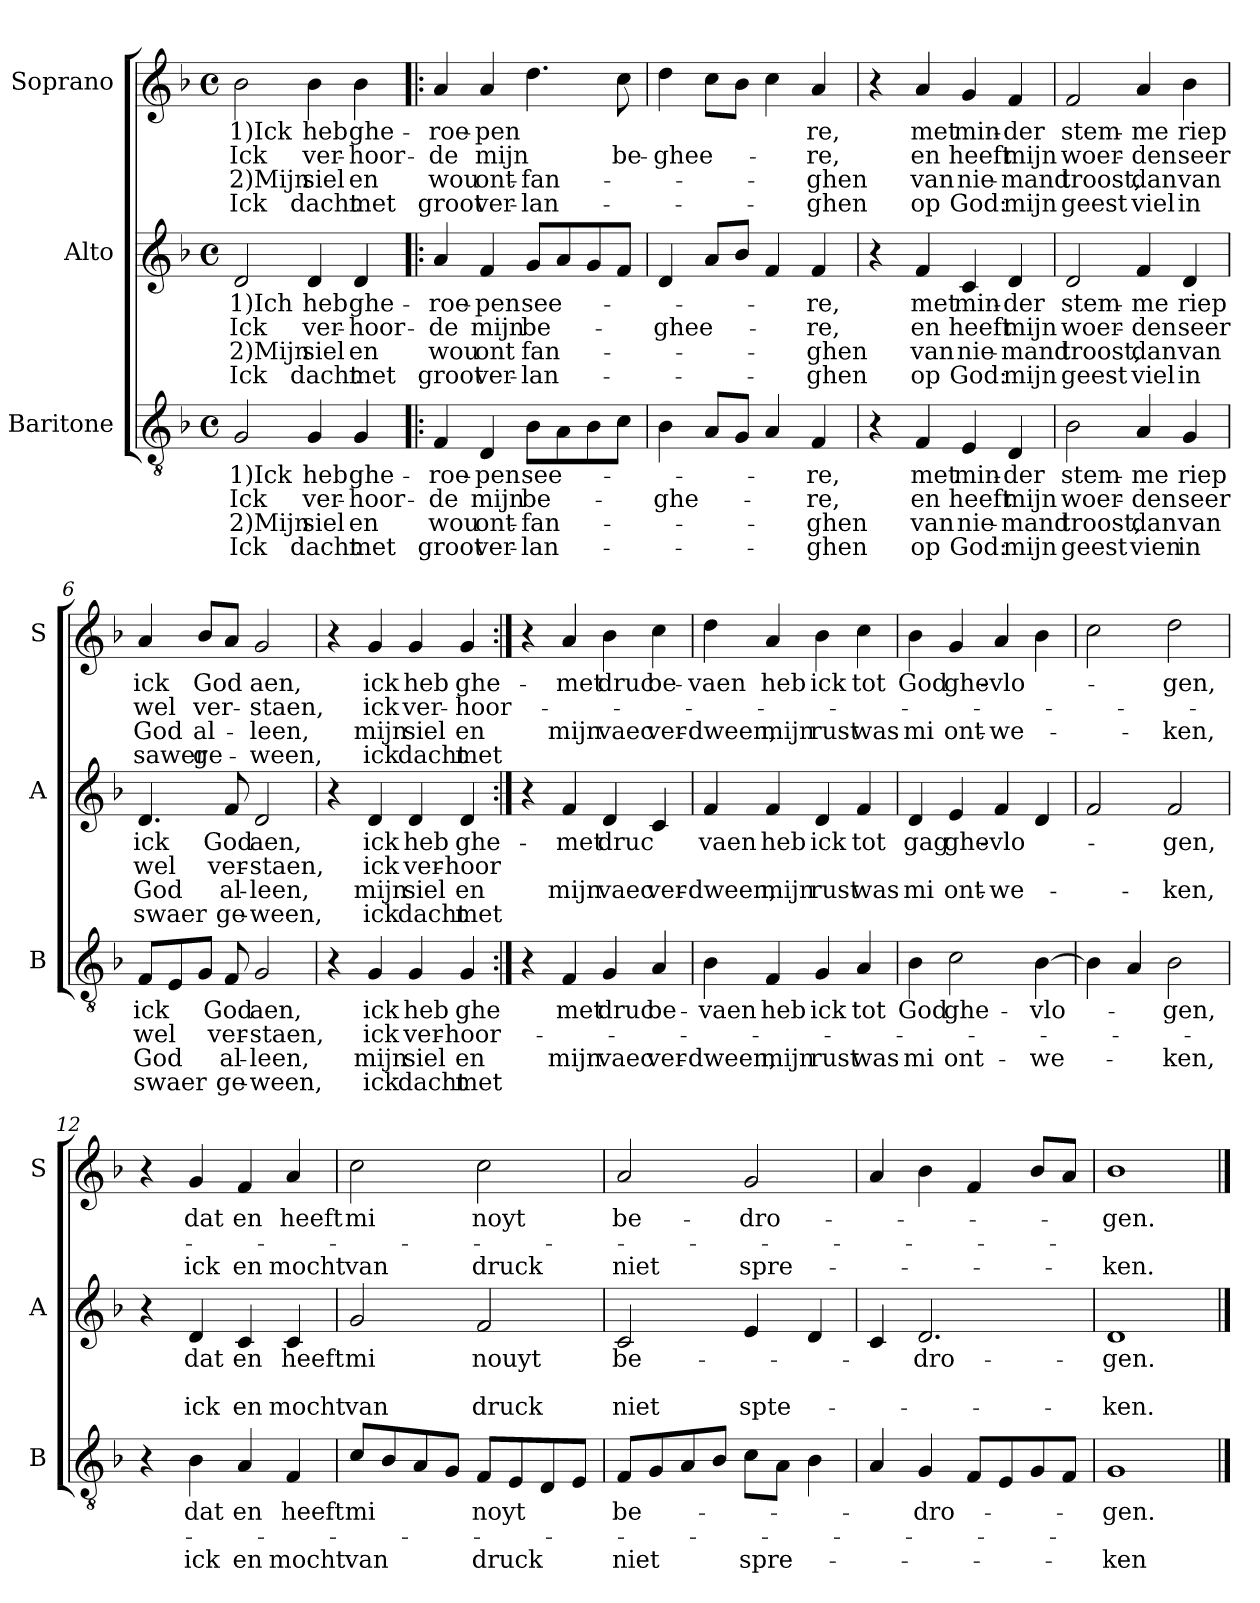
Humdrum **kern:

**kern	**text	**text	**text	**text	**kern	**text	**text	**text	**text	**kern	**text	**text	**text	**text
*part3	*part3	*part3	*part3	*part3	*part2	*part2	*part2	*part2	*part2	*part1	*part1	*part1	*part1	*part1
*staff3	*staff3	*staff3	*staff3	*staff3	*staff2	*staff2	*staff2	*staff2	*staff2	*staff1	*staff1	*staff1	*staff1	*staff1
*I"Baritone	*	*	*	*	*I"Alto	*	*	*	*	*I"Soprano	*	*	*	*
*I'B	*	*	*	*	*I'A	*	*	*	*	*I'S	*	*	*	*
*clefGv2	*	*	*	*	*clefG2	*	*	*	*	*clefG2	*	*	*	*
*k[b-]	*	*	*	*	*k[b-]	*	*	*	*	*k[b-]	*	*	*	*
*F:	*	*	*	*	*F:	*	*	*	*	*F:	*	*	*	*
*M4/4	*	*	*	*	*M4/4	*	*	*	*	*M4/4	*	*	*	*
*met(c)	*	*	*	*	*met(c)	*	*	*	*	*met(c)	*	*	*	*
=1	=1	=1	=1	=1	=1	=1	=1	=1	=1	=1	=1	=1	=1	=1
!	!LO:LY:b	!LO:LY:b	!LO:LY:b	!LO:LY:b	!	!LO:LY:b	!LO:LY:b	!LO:LY:b	!LO:LY:b	!	!LO:LY:b	!LO:LY:b	!LO:LY:b	!LO:LY:b
2G/	1)Ick	Ick	2)Mijn	Ick	2d/	1)Ich	Ick	2)Mijn	Ick	2b-\	1)Ick	Ick	2)Mijn	Ick
!	!LO:LY:b	!LO:LY:b	!LO:LY:b	!LO:LY:b	!	!LO:LY:b	!LO:LY:b	!LO:LY:b	!LO:LY:b	!	!LO:LY:b	!LO:LY:b	!LO:LY:b	!LO:LY:b
4G/	heb	ver-	siel	dacht	4d/	heb	ver-	siel	dacht	4b-\	heb	ver-	siel	dacht
!	!LO:LY:b	!LO:LY:b	!LO:LY:b	!LO:LY:b	!	!LO:LY:b	!LO:LY:b	!LO:LY:b	!LO:LY:b	!	!LO:LY:b	!LO:LY:b	!LO:LY:b	!LO:LY:b
4G/	ghe-	-hoor-	en	met	4d/	ghe-	-hoor-	en	met	4b-\	ghe-	-hoor-	en	met
=2!|:	=2!|:	=2!|:	=2!|:	=2!|:	=2!|:	=2!|:	=2!|:	=2!|:	=2!|:	=2!|:	=2!|:	=2!|:	=2!|:	=2!|:
!	!LO:LY:b	!LO:LY:b	!LO:LY:b	!LO:LY:b	!	!LO:LY:b	!LO:LY:b	!LO:LY:b	!LO:LY:b	!	!LO:LY:b	!LO:LY:b	!LO:LY:b	!LO:LY:b
4F/	-roe-	-de	wou	groot	4a/	-roe-	-de	wou	groot	4a/	-roe-	-de	wou	groot
!	!LO:LY:b	!LO:LY:b	!LO:LY:b	!LO:LY:b	!	!LO:LY:b	!LO:LY:b	!LO:LY:b	!LO:LY:b	!	!LO:LY:b	!LO:LY:b	!LO:LY:b	!LO:LY:b
4D/	-pen	mijn	ont-	ver-	4f/	-pen	mijn	ont	ver-	4a/	-pen	mijn	ont-	ver-
!	!LO:LY:b	!LO:LY:b	!LO:LY:b	!LO:LY:b	!	!LO:LY:b	!LO:LY:b	!LO:LY:b	!LO:LY:b	!	!	!	!LO:LY:b	!LO:LY:b
8B-\L	see-	be-	-fan-	-lan-	8g/L	see-	be-	fan-	-lan-	4.dd\	.	.	-fan-	-lan-
8A\	.	.	.	.	8a/	.	.	.	.	.	.	.	.	.
8B-\	.	.	.	.	8g/	.	.	.	.	.	.	.	.	.
!	!	!	!	!	!	!	!	!	!	!	!	!LO:LY:b	!	!
8c\J	.	.	.	.	8f/J	.	.	.	.	8cc\	.	be-	.	.
=3	=3	=3	=3	=3	=3	=3	=3	=3	=3	=3	=3	=3	=3	=3
!	!	!LO:LY:b	!	!	!	!	!LO:LY:b	!	!	!	!	!LO:LY:b	!	!
4B-\	.	-ghe-	.	.	4d/	.	-ghee-	.	.	4dd\	.	-ghee-	.	.
8A/L	.	.	.	.	8a/L	.	.	.	.	8cc\L	.	.	.	.
8G/J	.	.	.	.	8b-/J	.	.	.	.	8b-\J	.	.	.	.
4A/	.	.	.	.	4f/	.	.	.	.	4cc\	.	.	.	.
!	!LO:LY:b	!LO:LY:b	!LO:LY:b	!LO:LY:b	!	!LO:LY:b	!LO:LY:b	!LO:LY:b	!LO:LY:b	!	!LO:LY:b	!LO:LY:b	!LO:LY:b	!LO:LY:b
4F/	-re,	-re,	-ghen	-ghen	4f/	-re,	-re,	-ghen	-ghen	4a/	-re,	-re,	-ghen	-ghen
=4	=4	=4	=4	=4	=4	=4	=4	=4	=4	=4	=4	=4	=4	=4
4r	.	.	.	.	4r	.	.	.	.	4r	.	.	.	.
!	!LO:LY:b	!LO:LY:b	!LO:LY:b	!LO:LY:b	!	!LO:LY:b	!LO:LY:b	!LO:LY:b	!LO:LY:b	!	!LO:LY:b	!LO:LY:b	!LO:LY:b	!LO:LY:b
4F/	met	en	van	op	4f/	met	en	van	op	4a/	met	en	van	op
!	!LO:LY:b	!LO:LY:b	!LO:LY:b	!LO:LY:b	!	!LO:LY:b	!LO:LY:b	!LO:LY:b	!LO:LY:b	!	!LO:LY:b	!LO:LY:b	!LO:LY:b	!LO:LY:b
4E/	min-	heeft	nie-	God:	4c/	min-	heeft	nie-	God:	4g/	min-	heeft	nie-	God:
!	!LO:LY:b	!LO:LY:b	!LO:LY:b	!LO:LY:b	!	!LO:LY:b	!LO:LY:b	!LO:LY:b	!LO:LY:b	!	!LO:LY:b	!LO:LY:b	!LO:LY:b	!LO:LY:b
4D/	-der	mijn	-mand	mijn	4d/	-der	mijn	-mand	mijn	4f/	-der	mijn	-mand	mijn
!!LO:LB:g=z
=5	=5	=5	=5	=5	=5	=5	=5	=5	=5	=5	=5	=5	=5	=5
!	!LO:LY:b	!LO:LY:b	!LO:LY:b	!LO:LY:b	!	!LO:LY:b	!LO:LY:b	!LO:LY:b	!LO:LY:b	!	!LO:LY:b	!LO:LY:b	!LO:LY:b	!LO:LY:b
2B-\	stem-	woer-	troost,	geest	2d/	stem-	woer-	troost,	geest	2f/	stem-	woer-	troost,	geest
!	!LO:LY:b	!LO:LY:b	!LO:LY:b	!LO:LY:b	!	!LO:LY:b	!LO:LY:b	!LO:LY:b	!LO:LY:b	!	!LO:LY:b	!LO:LY:b	!LO:LY:b	!LO:LY:b
4A/	-me	-den	dan	vien	4f/	-me	-den	dan	viel	4a/	-me	-den	dan	viel
!	!LO:LY:b	!LO:LY:b	!LO:LY:b	!LO:LY:b	!	!LO:LY:b	!LO:LY:b	!LO:LY:b	!LO:LY:b	!	!LO:LY:b	!LO:LY:b	!LO:LY:b	!LO:LY:b
4G/	riep	seer	van	in	4d/	riep	seer	van	in	4b-\	riep	seer	van	in
=6	=6	=6	=6	=6	=6	=6	=6	=6	=6	=6	=6	=6	=6	=6
!	!LO:LY:b	!LO:LY:b	!LO:LY:b	!LO:LY:b	!	!LO:LY:b	!LO:LY:b	!LO:LY:b	!LO:LY:b	!	!LO:LY:b	!LO:LY:b	!LO:LY:b	!LO:LY:b
8F/L	ick	wel	God	swaer	4.d/	ick	wel	God	swaer	4a/	ick	wel	God	sawer
8E/	.	.	.	.	.	.	.	.	.	.	.	.	.	.
!	!	!	!	!	!	!	!	!	!	!	!LO:LY:b	!LO:LY:b	!LO:LY:b	!LO:LY:b
8G/J	.	.	.	.	.	.	.	.	.	8b-/L	God	ver-	al-	ge-
!	!LO:LY:b	!LO:LY:b	!LO:LY:b	!LO:LY:b	!	!LO:LY:b	!LO:LY:b	!LO:LY:b	!LO:LY:b	!	!	!	!	!
8F/	God	ver-	al-	ge-	8f/	God	ver-	al-	ge-	8a/J	.	.	.	.
!	!LO:LY:b	!LO:LY:b	!LO:LY:b	!LO:LY:b	!	!LO:LY:b	!LO:LY:b	!LO:LY:b	!LO:LY:b	!	!LO:LY:b	!LO:LY:b	!LO:LY:b	!LO:LY:b
2G/	aen,	-staen,	-leen,	-ween,	2d/	aen,	-staen,	-leen,	-ween,	2g/	aen,	-staen,	-leen,	-ween,
=7	=7	=7	=7	=7	=7	=7	=7	=7	=7	=7	=7	=7	=7	=7
4r	.	.	.	.	4r	.	.	.	.	4r	.	.	.	.
!	!LO:LY:b	!LO:LY:b	!LO:LY:b	!LO:LY:b	!	!LO:LY:b	!LO:LY:b	!LO:LY:b	!LO:LY:b	!	!LO:LY:b	!LO:LY:b	!LO:LY:b	!LO:LY:b
4G/	ick	ick	mijn	ick	4d/	ick	ick	mijn	ick	4g/	ick	ick	mijn	ick
!	!LO:LY:b	!LO:LY:b	!LO:LY:b	!LO:LY:b	!	!LO:LY:b	!LO:LY:b	!LO:LY:b	!LO:LY:b	!	!LO:LY:b	!LO:LY:b	!LO:LY:b	!LO:LY:b
4G/	heb	ver-	siel	dacht	4d/	heb	ver-	siel	dacht	4g/	heb	ver-	siel	dacht
!	!LO:LY:b	!LO:LY:b	!LO:LY:b	!LO:LY:b	!	!LO:LY:b	!LO:LY:b	!LO:LY:b	!LO:LY:b	!	!LO:LY:b	!LO:LY:b	!LO:LY:b	!LO:LY:b
4G/	ghe	-hoor-	en	met	4d/	ghe-	-hoor	en	met	4g/	ghe-	-hoor-	en	met
=8:|!	=8:|!	=8:|!	=8:|!	=8:|!	=8:|!	=8:|!	=8:|!	=8:|!	=8:|!	=8:|!	=8:|!	=8:|!	=8:|!	=8:|!
4r	.	.	.	.	4r	.	.	.	.	4r	.	.	.	.
!	!LO:LY:b	!	!LO:LY:b	!	!	!LO:LY:b	!	!LO:LY:b	!	!	!LO:LY:b	!	!LO:LY:b	!
4F/	met	.	mijn	.	4f/	-met	.	mijn	.	4a/	-met	.	mijn	.
!	!LO:LY:b	!	!LO:LY:b	!	!	!LO:LY:b	!	!LO:LY:b	!	!	!LO:LY:b	!	!LO:LY:b	!
4G/	druc	.	vaec	.	4d/	druc	.	vaec	.	4b-\	druc	.	vaec	.
!	!LO:LY:b	!	!LO:LY:b	!	!	!	!	!LO:LY:b	!	!	!LO:LY:b	!	!LO:LY:b	!
4A/	be-	.	ver-	.	4c/	.	.	ver-	.	4cc\	be-	.	ver-	.
!!LO:PB:g=z
=9	=9	=9	=9	=9	=9	=9	=9	=9	=9	=9	=9	=9	=9	=9
!	!LO:LY:b	!	!LO:LY:b	!	!	!LO:LY:b	!	!LO:LY:b	!	!	!LO:LY:b	!	!LO:LY:b	!
4B-\	-vaen	.	-dween,	.	4f/	vaen	.	-dween,	.	4dd\	-vaen	.	-dween,	.
!	!LO:LY:b	!	!LO:LY:b	!	!	!LO:LY:b	!	!LO:LY:b	!	!	!LO:LY:b	!	!LO:LY:b	!
4F/	heb	.	mijn	.	4f/	heb	.	mijn	.	4a/	heb	.	mijn	.
!	!LO:LY:b	!	!LO:LY:b	!	!	!LO:LY:b	!	!LO:LY:b	!	!	!LO:LY:b	!	!LO:LY:b	!
4G/	ick	.	rust	.	4d/	ick	.	rust	.	4b-\	ick	.	rust	.
!	!LO:LY:b	!	!LO:LY:b	!	!	!LO:LY:b	!	!LO:LY:b	!	!	!LO:LY:b	!	!LO:LY:b	!
4A/	tot	.	was	.	4f/	tot	.	was	.	4cc\	tot	.	was	.
=10	=10	=10	=10	=10	=10	=10	=10	=10	=10	=10	=10	=10	=10	=10
!	!LO:LY:b	!	!LO:LY:b	!	!	!LO:LY:b	!	!LO:LY:b	!	!	!LO:LY:b	!	!LO:LY:b	!
4B-\	God	.	mi	.	4d/	gag	.	mi	.	4b-\	God	.	mi	.
!	!LO:LY:b	!	!LO:LY:b	!	!	!LO:LY:b	!	!LO:LY:b	!	!	!LO:LY:b	!	!LO:LY:b	!
2c\	ghe-	.	ont-	.	4e/	ghe-	.	ont-	.	4g/	ghe-	.	ont-	.
!	!	!	!	!	!	!LO:LY:b	!	!LO:LY:b	!	!	!LO:LY:b	!	!LO:LY:b	!
.	.	.	.	.	4f/	-vlo-	.	-we-	.	4a/	-vlo-	.	-we-	.
!	!LO:LY:b	!	!LO:LY:b	!	!	!	!	!	!	!	!	!	!	!
[4B-\	-vlo-	.	-we-	.	4d/	.	.	.	.	4b-\	.	.	.	.
=11	=11	=11	=11	=11	=11	=11	=11	=11	=11	=11	=11	=11	=11	=11
4B-\]	.	.	.	.	2f/	.	.	.	.	2cc\	.	.	.	.
4A/	.	.	.	.	.	.	.	.	.	.	.	.	.	.
!	!LO:LY:b	!	!LO:LY:b	!	!	!LO:LY:b	!	!LO:LY:b	!	!	!LO:LY:b	!	!LO:LY:b	!
2B-\	-gen,	.	-ken,	.	2f/	-gen,	.	-ken,	.	2dd\	-gen,	.	-ken,	.
=12	=12	=12	=12	=12	=12	=12	=12	=12	=12	=12	=12	=12	=12	=12
4r	.	.	.	.	4r	.	.	.	.	4r	.	.	.	.
!	!LO:LY:b	!	!LO:LY:b	!	!	!LO:LY:b	!	!LO:LY:b	!	!	!LO:LY:b	!	!LO:LY:b	!
4B-\	dat	.	ick	.	4d/	dat	.	ick	.	4g/	dat	.	ick	.
!	!LO:LY:b	!	!LO:LY:b	!	!	!LO:LY:b	!	!LO:LY:b	!	!	!LO:LY:b	!	!LO:LY:b	!
4A/	en	.	en	.	4c/	en	.	en	.	4f/	en	.	en	.
!	!LO:LY:b	!	!LO:LY:b	!	!	!LO:LY:b	!	!LO:LY:b	!	!	!LO:LY:b	!	!LO:LY:b	!
4F/	heeft	.	mocht	.	4c/	heeft	.	mocht	.	4a/	heeft	.	mocht	.
!!LO:LB:g=z
=13	=13	=13	=13	=13	=13	=13	=13	=13	=13	=13	=13	=13	=13	=13
!	!LO:LY:b	!	!LO:LY:b	!	!	!LO:LY:b	!	!LO:LY:b	!	!	!LO:LY:b	!	!LO:LY:b	!
8c/L	mi	.	van	.	2g/	mi	.	van	.	2cc\	mi	.	van	.
8B-/	.	.	.	.	.	.	.	.	.	.	.	.	.	.
8A/	.	.	.	.	.	.	.	.	.	.	.	.	.	.
8G/J	.	.	.	.	.	.	.	.	.	.	.	.	.	.
!	!LO:LY:b	!	!LO:LY:b	!	!	!LO:LY:b	!	!LO:LY:b	!	!	!LO:LY:b	!	!LO:LY:b	!
8F/L	noyt	.	druck	.	2f/	nouyt	.	druck	.	2cc\	noyt	.	druck	.
8E/	.	.	.	.	.	.	.	.	.	.	.	.	.	.
8D/	.	.	.	.	.	.	.	.	.	.	.	.	.	.
8E/J	.	.	.	.	.	.	.	.	.	.	.	.	.	.
=14	=14	=14	=14	=14	=14	=14	=14	=14	=14	=14	=14	=14	=14	=14
!	!LO:LY:b	!	!LO:LY:b	!	!	!LO:LY:b	!	!LO:LY:b	!	!	!LO:LY:b	!	!LO:LY:b	!
8F/L	be-	.	niet	.	2c/	be-	.	niet	.	2a/	be-	.	niet	.
8G/	.	.	.	.	.	.	.	.	.	.	.	.	.	.
8A/	.	.	.	.	.	.	.	.	.	.	.	.	.	.
8B-/J	.	.	.	.	.	.	.	.	.	.	.	.	.	.
!	!	!	!LO:LY:b	!	!	!	!	!LO:LY:b	!	!	!LO:LY:b	!	!LO:LY:b	!
8c\L	.	.	spre-	.	4e/	.	.	spte-	.	2g/	-dro-	.	spre-	.
8A\J	.	.	.	.	.	.	.	.	.	.	.	.	.	.
4B-\	.	.	.	.	4d/	.	.	.	.	.	.	.	.	.
=15	=15	=15	=15	=15	=15	=15	=15	=15	=15	=15	=15	=15	=15	=15
4A/	.	.	.	.	4c/	.	.	.	.	4a/	.	.	.	.
!	!LO:LY:b	!	!	!	!	!LO:LY:b	!	!	!	!	!	!	!	!
4G/	-dro-	.	.	.	2.d/	-dro-	.	.	.	4b-\	.	.	.	.
8F/L	.	.	.	.	.	.	.	.	.	4f/	.	.	.	.
8E/	.	.	.	.	.	.	.	.	.	.	.	.	.	.
8G/	.	.	.	.	.	.	.	.	.	8b-/L	.	.	.	.
8F/J	.	.	.	.	.	.	.	.	.	8a/J	.	.	.	.
=16	=16	=16	=16	=16	=16	=16	=16	=16	=16	=16	=16	=16	=16	=16
!	!LO:LY:b	!	!LO:LY:b	!	!	!LO:LY:b	!	!LO:LY:b	!	!	!LO:LY:b	!	!LO:LY:b	!
1G	-gen.	.	-ken	.	1d	-gen.	.	-ken.	.	1b-	-gen.	.	-ken.	.
==	==	==	==	==	==	==	==	==	==	==	==	==	==	==
*-	*-	*-	*-	*-	*-	*-	*-	*-	*-	*-	*-	*-	*-	*-
